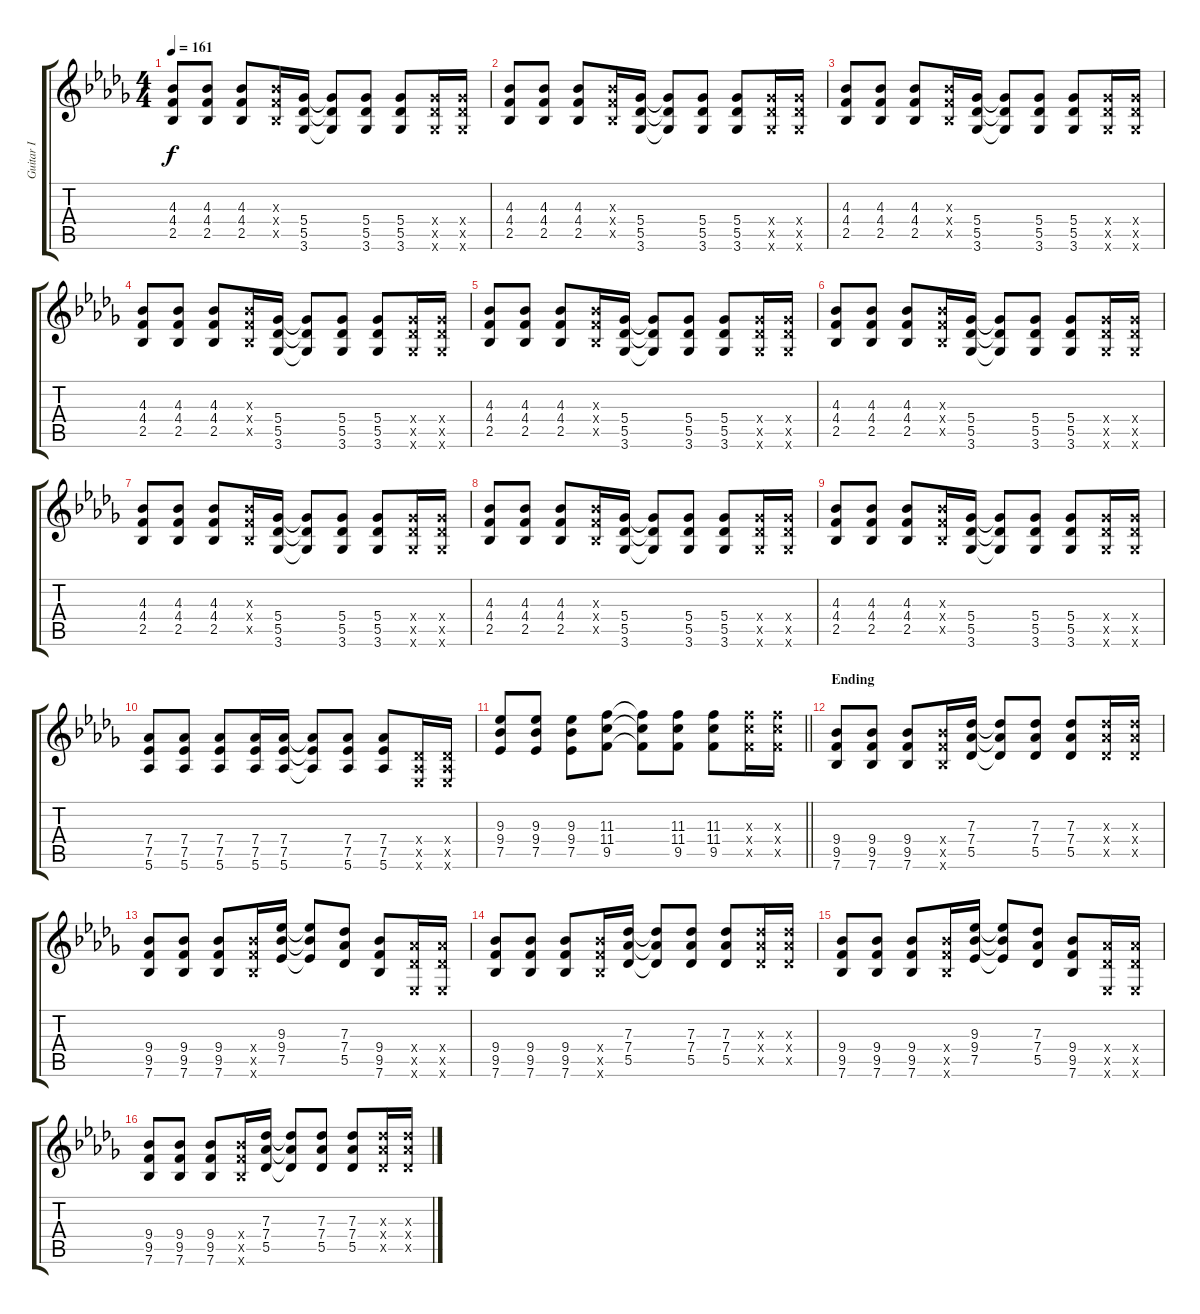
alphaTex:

\track ("Guitar I" "Guitar I") {instrument distortionguitar}
\staff {score tabs}
\tuning (Eb4 Bb3 Gb3 Db3 Ab2 Eb2) {hide}
\ts (4 4)
\tempo 161
\clef g2
\ks bbminor
(4.3 4.4 2.5).8{dy f} (4.3 4.4 2.5).8 (4.3 4.4 2.5).8 (4.3{x} 4.4{x} 2.5{x}).16 (5.4 5.5 3.6).16 (5.4{t} 5.5{t} 3.6{t}).8 (5.4 5.5 3.6).8 (5.4 5.5 3.6).8 (5.4{x} 5.5{x} 3.6{x}).16 (5.4{x} 5.5{x} 3.6{x}).16 |
(4.3 4.4 2.5).8 (4.3 4.4 2.5).8 (4.3 4.4 2.5).8 (4.3{x} 4.4{x} 2.5{x}).16 (5.4 5.5 3.6).16 (5.4{t} 5.5{t} 3.6{t}).8 (5.4 5.5 3.6).8 (5.4 5.5 3.6).8 (5.4{x} 5.5{x} 3.6{x}).16 (5.4{x} 5.5{x} 3.6{x}).16 |
(4.3 4.4 2.5).8 (4.3 4.4 2.5).8 (4.3 4.4 2.5).8 (4.3{x} 4.4{x} 2.5{x}).16 (5.4 5.5 3.6).16 (5.4{t} 5.5{t} 3.6{t}).8 (5.4 5.5 3.6).8 (5.4 5.5 3.6).8 (5.4{x} 5.5{x} 3.6{x}).16 (5.4{x} 5.5{x} 3.6{x}).16 |
(4.3 4.4 2.5).8 (4.3 4.4 2.5).8 (4.3 4.4 2.5).8 (4.3{x} 4.4{x} 2.5{x}).16 (5.4 5.5 3.6).16 (5.4{t} 5.5{t} 3.6{t}).8 (5.4 5.5 3.6).8 (5.4 5.5 3.6).8 (5.4{x} 5.5{x} 3.6{x}).16 (5.4{x} 5.5{x} 3.6{x}).16 |
(4.3 4.4 2.5).8 (4.3 4.4 2.5).8 (4.3 4.4 2.5).8 (4.3{x} 4.4{x} 2.5{x}).16 (5.4 5.5 3.6).16 (5.4{t} 5.5{t} 3.6{t}).8 (5.4 5.5 3.6).8 (5.4 5.5 3.6).8 (5.4{x} 5.5{x} 3.6{x}).16 (5.4{x} 5.5{x} 3.6{x}).16 |
(4.3 4.4 2.5).8 (4.3 4.4 2.5).8 (4.3 4.4 2.5).8 (4.3{x} 4.4{x} 2.5{x}).16 (5.4 5.5 3.6).16 (5.4{t} 5.5{t} 3.6{t}).8 (5.4 5.5 3.6).8 (5.4 5.5 3.6).8 (5.4{x} 5.5{x} 3.6{x}).16 (5.4{x} 5.5{x} 3.6{x}).16 |
(4.3 4.4 2.5).8 (4.3 4.4 2.5).8 (4.3 4.4 2.5).8 (4.3{x} 4.4{x} 2.5{x}).16 (5.4 5.5 3.6).16 (5.4{t} 5.5{t} 3.6{t}).8 (5.4 5.5 3.6).8 (5.4 5.5 3.6).8 (5.4{x} 5.5{x} 3.6{x}).16 (5.4{x} 5.5{x} 3.6{x}).16 |
(4.3 4.4 2.5).8 (4.3 4.4 2.5).8 (4.3 4.4 2.5).8 (4.3{x} 4.4{x} 2.5{x}).16 (5.4 5.5 3.6).16 (5.4{t} 5.5{t} 3.6{t}).8 (5.4 5.5 3.6).8 (5.4 5.5 3.6).8 (5.4{x} 5.5{x} 3.6{x}).16 (5.4{x} 5.5{x} 3.6{x}).16 |
(4.3 4.4 2.5).8 (4.3 4.4 2.5).8 (4.3 4.4 2.5).8 (4.3{x} 4.4{x} 2.5{x}).16 (5.4 5.5 3.6).16 (5.4{t} 5.5{t} 3.6{t}).8 (5.4 5.5 3.6).8 (5.4 5.5 3.6).8 (5.4{x} 5.5{x} 3.6{x}).16 (5.4{x} 5.5{x} 3.6{x}).16 |
(7.4 7.5 5.6).8 (7.4 7.5 5.6).8 (7.4 7.5 5.6).8 (7.4 7.5 5.6).16 (7.4 7.5 5.6).16 (7.4{t} 7.5{t} 5.6{t}).8 (7.4 7.5 5.6).8 (7.4 7.5 5.6).8 (0.4{x} 0.5{x} 0.6{x}).16 (0.4{x} 0.5{x} 0.6{x}).16 |
\barLineRight lightlight
(9.3 9.4 7.5).8 (9.3 9.4 7.5).8 (9.3 9.4 7.5).8 (11.3 11.4 9.5).8 (11.3{t} 11.4{t} 9.5{t}).8 (11.3 11.4 9.5).8 (11.3 11.4 9.5).8 (11.3{x} 11.4{x} 9.5{x}).16 (11.3{x} 11.4{x} 9.5{x}).16 |
\section ("" "Ending")
(9.4 9.5 7.6).8 (9.4 9.5 7.6).8 (9.4 9.5 7.6).8 (9.4{x} 9.5{x} 7.6{x}).16 (7.3 7.4 5.5).16 (7.3{t} 7.4{t} 5.5{t}).8 (7.3 7.4 5.5).8 (7.3 7.4 5.5).8 (7.3{x} 7.4{x} 5.5{x}).16 (7.3{x} 7.4{x} 5.5{x}).16 |
(9.4 9.5 7.6).8 (9.4 9.5 7.6).8 (9.4 9.5 7.6).8 (9.4{x} 9.5{x} 7.6{x}).16 (9.3 9.4 7.5).16 (9.3{t} 9.4{t} 7.5{t}).8 (7.3 7.4 5.5).8 (9.4 9.5 7.6).8 (7.4{x} 5.5{x} 0.6{x}).16 (7.4{x} 5.5{x} 0.6{x}).16 |
(9.4 9.5 7.6).8 (9.4 9.5 7.6).8 (9.4 9.5 7.6).8 (9.4{x} 9.5{x} 7.6{x}).16 (7.3 7.4 5.5).16 (7.3{t} 7.4{t} 5.5{t}).8 (7.3 7.4 5.5).8 (7.3 7.4 5.5).8 (7.3{x} 7.4{x} 5.5{x}).16 (7.3{x} 7.4{x} 5.5{x}).16 |
(9.4 9.5 7.6).8 (9.4 9.5 7.6).8 (9.4 9.5 7.6).8 (9.4{x} 9.5{x} 7.6{x}).16 (9.3 9.4 7.5).16 (9.3{t} 9.4{t} 7.5{t}).8 (7.3 7.4 5.5).8 (9.4 9.5 7.6).8 (7.4{x} 5.5{x} 0.6{x}).16 (7.4{x} 5.5{x} 0.6{x}).16 |
(9.4 9.5 7.6).8 (9.4 9.5 7.6).8 (9.4 9.5 7.6).8 (9.4{x} 9.5{x} 7.6{x}).16 (7.3 7.4 5.5).16 (7.3{t} 7.4{t} 5.5{t}).8 (7.3 7.4 5.5).8 (7.3 7.4 5.5).8 (7.3{x} 7.4{x} 5.5{x}).16 (7.3{x} 7.4{x} 5.5{x}).16
